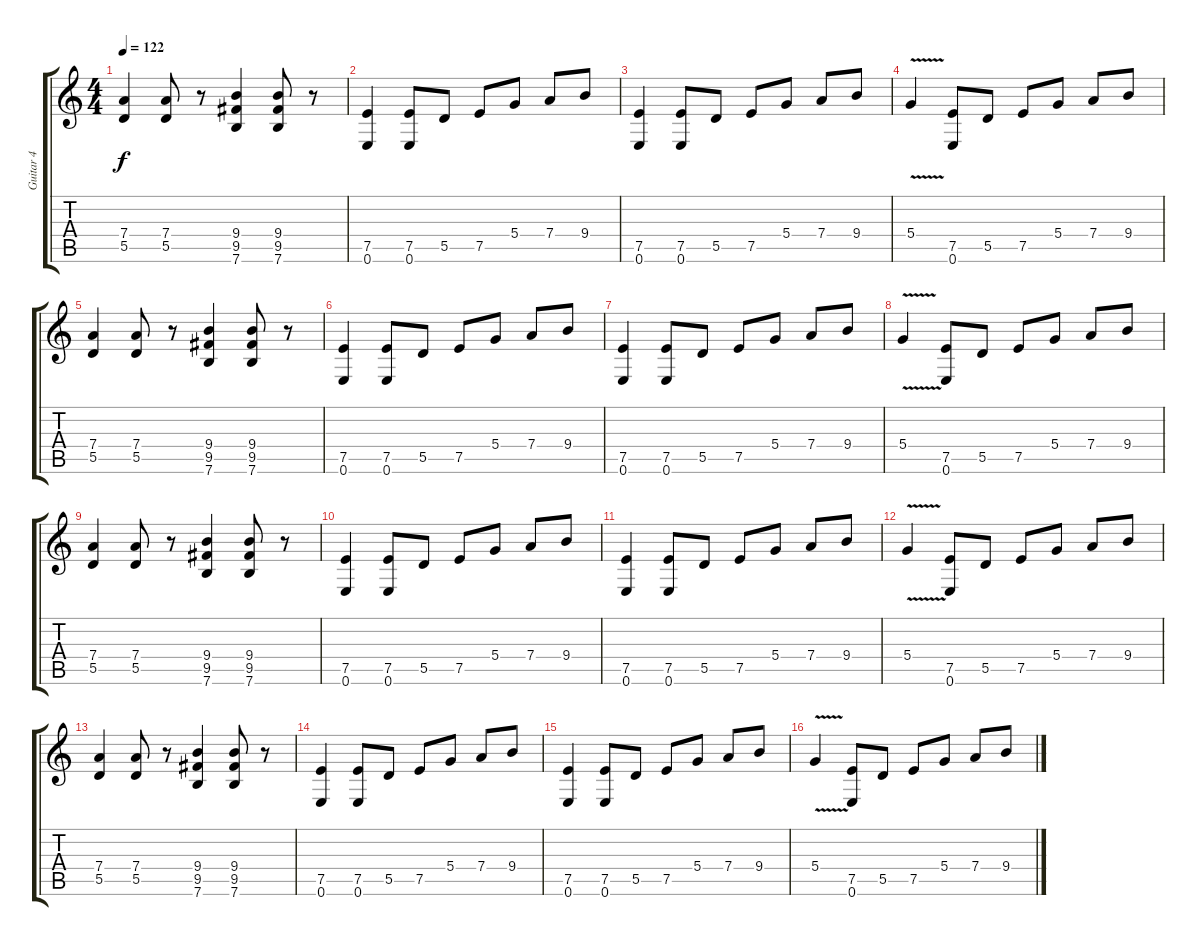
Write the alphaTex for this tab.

\track ("Guitar 4" "Guitar 4") {instrument overdrivenguitar}
\staff {score tabs}
\tuning (E4 B3 G3 D3 A2 E2) {hide}
\ts (4 4)
\tempo 122
\clef g2
\ks c
(7.4 5.5).4{dy f} (7.4 5.5).8 r.8 (9.4 9.5 7.6).4 (9.4 9.5 7.6).8 r.8 |
(7.5 0.6).4 (7.5 0.6).8 5.5.8 7.5.8 5.4.8 7.4.8 9.4.8 |
(7.5 0.6).4 (7.5 0.6).8 5.5.8 7.5.8 5.4.8 7.4.8 9.4.8 |
5.4{v}.4 (7.5 0.6).8 5.5.8 7.5.8 5.4.8 7.4.8 9.4.8 |
(7.4 5.5).4 (7.4 5.5).8 r.8 (9.4 9.5 7.6).4 (9.4 9.5 7.6).8 r.8 |
(7.5 0.6).4 (7.5 0.6).8 5.5.8 7.5.8 5.4.8 7.4.8 9.4.8 |
(7.5 0.6).4 (7.5 0.6).8 5.5.8 7.5.8 5.4.8 7.4.8 9.4.8 |
5.4{v}.4 (7.5 0.6).8 5.5.8 7.5.8 5.4.8 7.4.8 9.4.8 |
(7.4 5.5).4 (7.4 5.5).8 r.8 (9.4 9.5 7.6).4 (9.4 9.5 7.6).8 r.8 |
(7.5 0.6).4 (7.5 0.6).8 5.5.8 7.5.8 5.4.8 7.4.8 9.4.8 |
(7.5 0.6).4 (7.5 0.6).8 5.5.8 7.5.8 5.4.8 7.4.8 9.4.8 |
5.4{v}.4 (7.5 0.6).8 5.5.8 7.5.8 5.4.8 7.4.8 9.4.8 |
(7.4 5.5).4 (7.4 5.5).8 r.8 (9.4 9.5 7.6).4 (9.4 9.5 7.6).8 r.8 |
(7.5 0.6).4 (7.5 0.6).8 5.5.8 7.5.8 5.4.8 7.4.8 9.4.8 |
(7.5 0.6).4 (7.5 0.6).8 5.5.8 7.5.8 5.4.8 7.4.8 9.4.8 |
5.4{v}.4 (7.5 0.6).8 5.5.8 7.5.8 5.4.8 7.4.8 9.4.8
